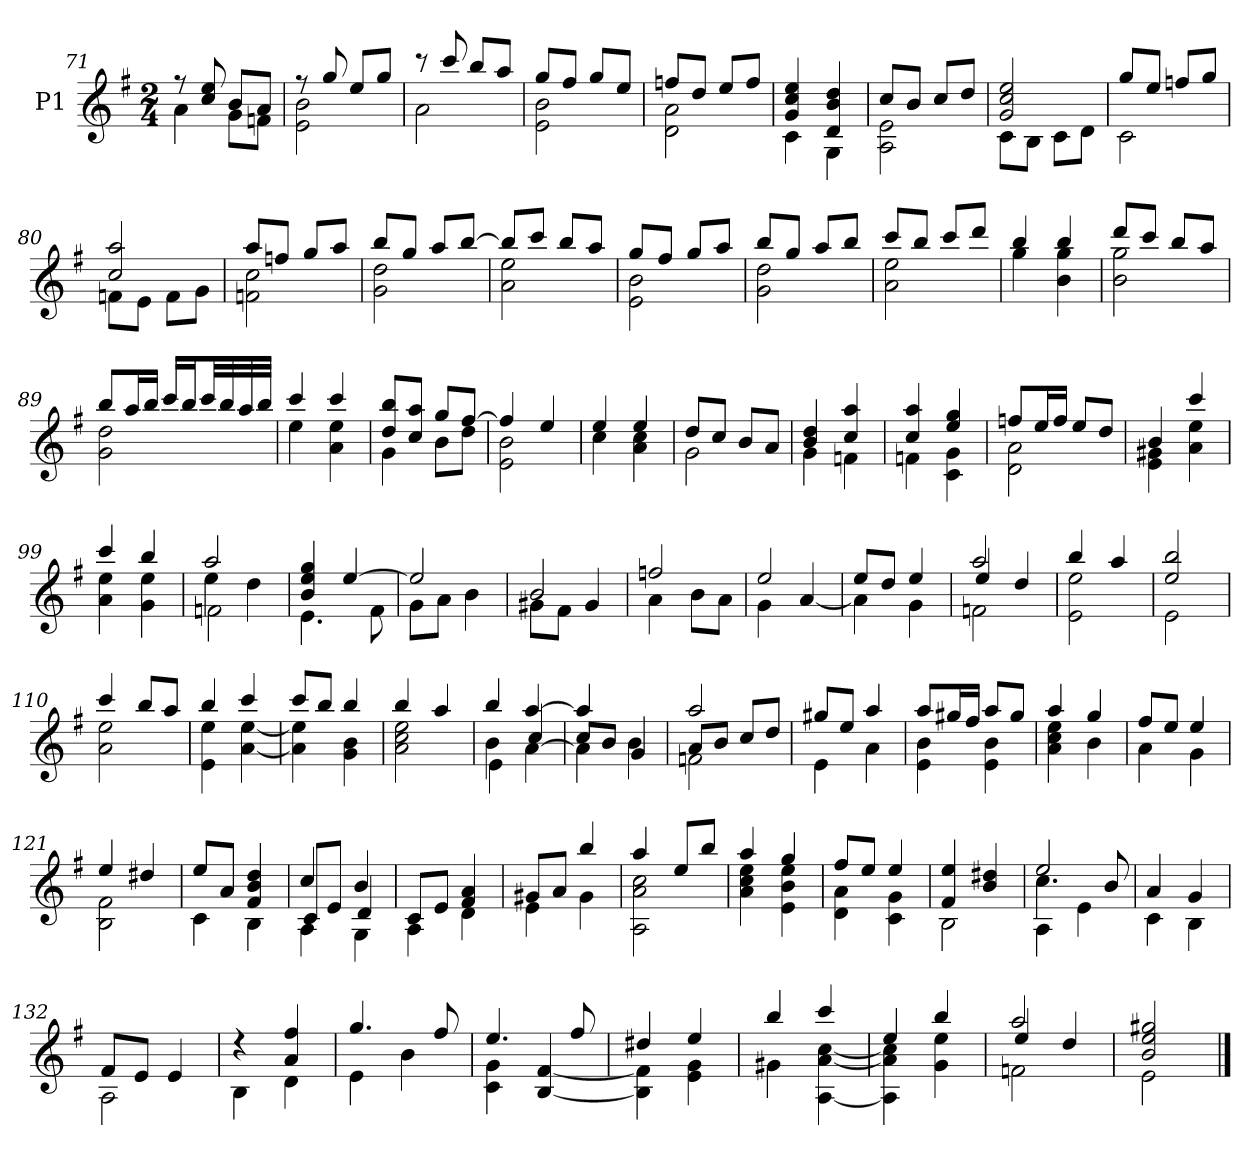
**kern
*part1
*staff1
*I"P1
*clefG2
*ITrd7c12
*k[f#]
*G:
*M2/4
=71
*^
8r	4Ai\
8ci/ 8ei	.
8Bi/L	8Gi\L
8Ai/J	8Fni\J
=72	=72
8r	2Ei\ 2Bi
8gi/	.
8ei/L	.
8gi/J	.
=73	=73
8r	2Ai\
8cci/	.
8bi/L	.
8ai/J	.
!!LO:LB:g=z	!!
=74	=74
8gi/L	2Ei\ 2Bi
8f#i/J	.
8gi/L	.
8ei/J	.
=75	=75
8fni/L	2Di\ 2Ai
8di/J	.
8ei/L	.
8fi/J	.
=76	=76
4Gi/ 4ci 4ei	4Ci\
4Di/ 4Bi 4di	4GGi\
=77	=77
8ci/L	2AAi\ 2Ei
8Bi/J	.
8ci/L	.
8di/J	.
=78	=78
2Gi/ 2ci 2ei	8Ci\L
.	8BBi\J
.	8Ci\L
.	8Di\J
=79	=79
8gi/L	2Ci\
8ei/J	.
8fni/L	.
8gi/J	.
=80	=80
2ci/ 2ai	8Fni\L
.	8Ei\J
.	8Fi\L
.	8Gi\J
=81	=81
8ai/L	2Fni\ 2ci
8fni/J	.
8gi/L	.
8ai/J	.
=82	=82
8bi/L	2Gi\ 2di
8gi/J	.
8ai/L	.
[>8bi/J	.
=83	=83
8bi/L]	2Ai\ 2ei
8cci/J	.
8bi/L	.
8ai/J	.
=84	=84
8gi/L	2Ei\ 2Bi
8f#i/J	.
8gi/L	.
8ai/J	.
!!LO:LB:g=z	!!
=85	=85
8bi/L	2Gi\ 2di
8gi/J	.
8ai/L	.
8bi/J	.
=86	=86
8cci/L	2Ai\ 2ei
8bi/J	.
8cci/L	.
8ddi/J	.
=87	=87
4bi/	4gi\
4bi/	4Bi\ 4gi
=88	=88
8ddi/L	2Bi\ 2gi
8cci/J	.
8bi/L	.
8ai/J	.
=89	=89
8bi/L	2Gi\ 2di
16ai/L	.
16bi/JJ	.
16cci/LL	.
16bi/J	.
32cci/LL	.
32bi/	.
32ai/	.
32bi/JJJ	.
=90	=90
4cci/	4ei\
4cci/	4Ai\ 4ei
=91	=91
8di/ 8biL	4Gi\
8ci/ 8aiJ	.
8gi/L	8Bi\L
[>8f#i/J	8di\J
=92	=92
4f#i/]	2Ei\ 2Bi
4ei/	.
=93	=93
4ei/	4ci\
4ei/	4Ai\ 4ci
=94	=94
8di/L	2Gi\
8ci/J	.
8Bi/L	.
8Ai/J	.
=95	=95
4Bi/ 4di	4Gi\
4ci/ 4ai	4Fni\
!!LO:LB:g=z	!!
=96	=96
4ci/ 4ai	4Fni\
4ei/ 4gi	4Ci\ 4Gi
=97	=97
8fni/L	2Di\ 2Ai
16ei/L	.
16fi/JJ	.
8ei/L	.
8di/J	.
=98	=98
4Bi/	4Ei\ 4G#Xi
4cci/	4Ai\ 4ei
=99	=99
4cci/	4Ai\ 4ei
4bi/	4Gi\ 4ei
=100	=100
*	*^
2ai/	4ei\	2Fni\
.	4di\	.
*	*v	*v
=101	=101
4Bi/ 4ei 4gi	4.Ei\
[>4ei/	.
.	8F#i\
=102	=102
2ei/]	8Gi\L
.	8Ai\J
.	4Bi\
=103	=103
2Bi/	8G#Xi\L
.	8F#i\J
.	4G#i/
=104	=104
2fni/	4Ai\
.	8Bi\L
.	8Ai\J
=105	=105
2ei/	4Gi\
.	[<4Ai/
=106	=106
8ei/L	4Ai\]
8di/J	.
4ei/	4Gi\
=107	=107
*	*^
2ai/	4ei/	2Fni\
.	4di/	.
*	*v	*v
=108	=108
4bi/	2Ei\ 2ei
4ai/	.
!!LO:LB:g=z	!!
=109	=109
2ei/ 2bi	2Ei\
=110	=110
4cci/	2Ai\ 2ei
8bi/L	.
8ai/J	.
=111	=111
4bi/	4Ei\ 4ei
4cci/	[<4Ai\ [<4ei
=112	=112
8cci/L	4Ai\] 4ei]
8bi/J	.
4bi/	4Gi\ 4Bi
=113	=113
4bi/	2Ai\ 2ci 2ei
4ai/	.
=114	=114
*	*^
4bi/	4Bi\	4Ei\
[>4ai/	4ci/	[<4Ai\
=115	=115	=115
4ai/]	8ci/L	4Ai\]
.	8Bi/J	.
4Bi\	4ryy	4Gi/
=116	=116	=116
2ai/	8Ai/L	2Fni\
.	8Bi/J	.
.	8ci/L	.
.	8di/J	.
*	*v	*v
=117	=117
8g#Xi/L	4Ei\
8ei/J	.
4ai/	4Ai\
=118	=118
8ai/L	4Ei\ 4Bi
16g#Xi/L	.
16f#i/JJ	.
8ai/L	4Ei\ 4Bi
8g#i/J	.
=119	=119
4ai/	4Ai\ 4ci 4ei
4gi/	4Bi\
=120	=120
8f#i/L	4Ai\
8ei/J	.
4ei/	4Gi\
=121	=121
4ei/	2BBi\ 2F#i
4d#Xi/	.
!!LO:LB:g=z	!!
=122	=122
8ei/L	4Ci\
8Ai/J	.
4F#i/ 4Bi 4di	4BBi\
=123	=123
*	*^
4ci/	8Ci/L	4AAi\
.	8Ei/J	.
4Bi/	4Di/	4GGi\
*	*v	*v
=124	=124
8Ci/L	4AAi\
8Ei/J	.
4F#i/ 4Ai	4Di\
=125	=125
8G#Xi/L	4Ei\
8Ai/J	.
4bi/	4G#i\
=126	=126
4ai/	2AAi\ 2Ai 2ci
8ei/L	.
8bi/J	.
=127	=127
4ai/	4Ai\ 4ci 4ei
4gi/	4Ei\ 4Bi 4ei
=128	=128
8f#i/L	4Di\ 4Ai
8ei/J	.
4ei/	4Ci\ 4Gi
=129	=129
4F#i/ 4ei	2BBi\
4Bi/ 4d#Xi	.
=130	=130
*	*^
2ei/	4.ci\	4AAi\
.	.	4Ei\
.	8Bi/	.
*	*v	*v
!!LO:LB:g=z
=131	=131
4Ai/	4Ci\
4Gi/	4BBi\
=132	=132
8F#i/L	2AAi\
8Ei/J	.
4Ei/	.
=133	=133
4r	4BBi\
4Ai/ 4f#i	4Di\
=134	=134
4.gi/	4Ei\
.	4Bi\
8f#i/	.
=135	=135
4.ei/	4Ci\ 4Gi
.	[<4BBi/ [>4F#i
8f#i/	.
=136	=136
4d#Xi/	4BBi\] 4F#i]
4ei/	4Ei\ 4Gi
=137	=137
4bi/	4G#Xi\
4cci/	[<4AAi\ [<4Ai [<4ci
=138	=138
4ei/	4AAi\] 4Ai] 4ci]
4bi/	4Gi\ 4ei
=139	=139
*	*^
2ai/	4ei/	2Fni\
.	4di/	.
*	*v	*v
=140	=140
2Bi/ 2ei 2g#Xi	2Ei\
*v	*v
==
*-
